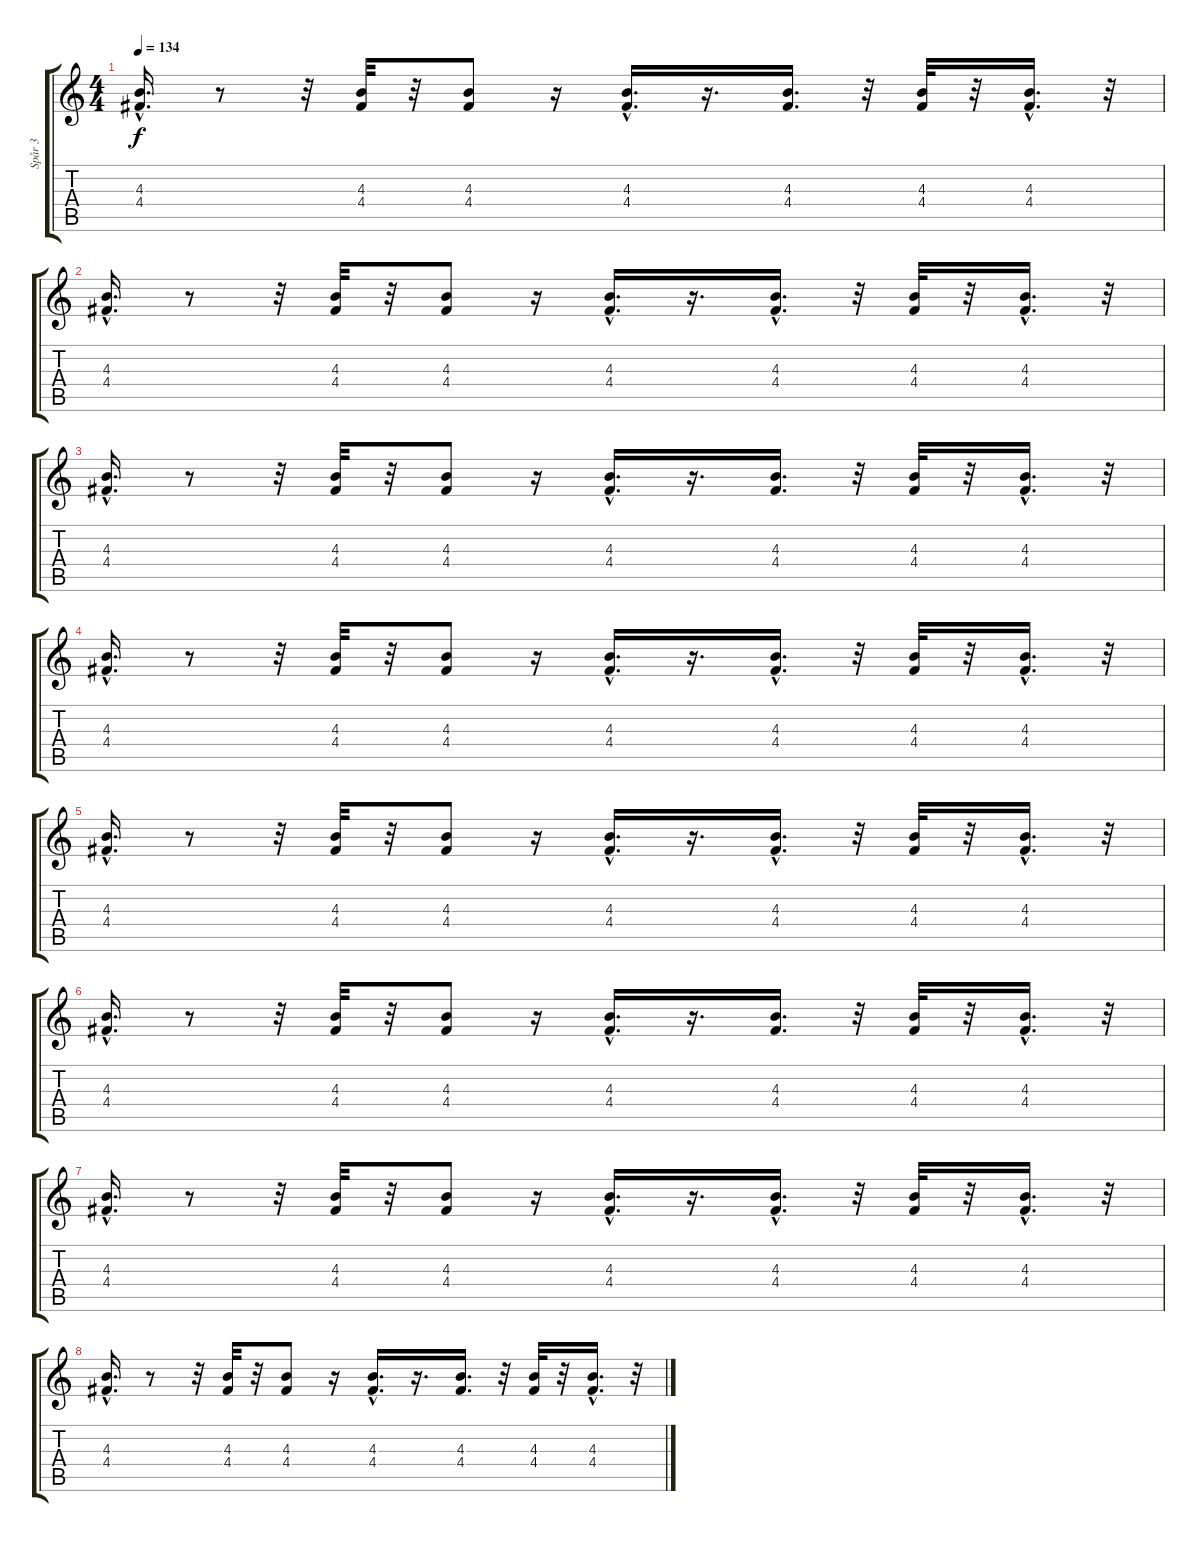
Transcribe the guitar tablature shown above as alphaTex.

\track ("Spår 3" "Spår 3") {instrument overdrivenguitar}
\staff {score tabs}
\tuning (E4 B3 G3 D3 A2 E2) {hide}
\ts (4 4)
\tempo 134
\clef g2
\ks c
(4.3{hac} 4.4).16{d dy f} r.8 r.32 (4.3 4.4).32 r.32 (4.3 4.4).8 r.16 (4.3{hac} 4.4{hac}).16{d} r.16{d} (4.3 4.4).16{d} r.32 (4.3 4.4).32 r.32 (4.3{hac} 4.4).16{d} r.32 |
(4.3{hac} 4.4).16{d} r.8 r.32 (4.3 4.4).32 r.32 (4.3 4.4).8 r.16 (4.3{hac} 4.4{hac}).16{d} r.16{d} (4.3{hac} 4.4).16{d} r.32 (4.3 4.4).32 r.32 (4.3{hac} 4.4).16{d} r.32 |
(4.3{hac} 4.4).16{d} r.8 r.32 (4.3 4.4).32 r.32 (4.3 4.4).8 r.16 (4.3{hac} 4.4{hac}).16{d} r.16{d} (4.3 4.4).16{d} r.32 (4.3 4.4).32 r.32 (4.3{hac} 4.4).16{d} r.32 |
(4.3{hac} 4.4).16{d} r.8 r.32 (4.3 4.4).32 r.32 (4.3 4.4).8 r.16 (4.3{hac} 4.4{hac}).16{d} r.16{d} (4.3{hac} 4.4).16{d} r.32 (4.3 4.4).32 r.32 (4.3{hac} 4.4).16{d} r.32 |
(4.3{hac} 4.4).16{d} r.8 r.32 (4.3 4.4).32 r.32 (4.3 4.4).8 r.16 (4.3{hac} 4.4{hac}).16{d} r.16{d} (4.3{hac} 4.4).16{d} r.32 (4.3 4.4).32 r.32 (4.3{hac} 4.4).16{d} r.32 |
(4.3{hac} 4.4).16{d} r.8 r.32 (4.3 4.4).32 r.32 (4.3 4.4).8 r.16 (4.3{hac} 4.4{hac}).16{d} r.16{d} (4.3 4.4).16{d} r.32 (4.3 4.4).32 r.32 (4.3{hac} 4.4).16{d} r.32 |
(4.3{hac} 4.4).16{d} r.8 r.32 (4.3 4.4).32 r.32 (4.3 4.4).8 r.16 (4.3{hac} 4.4{hac}).16{d} r.16{d} (4.3{hac} 4.4).16{d} r.32 (4.3 4.4).32 r.32 (4.3{hac} 4.4).16{d} r.32 |
(4.3{hac} 4.4).16{d} r.8 r.32 (4.3 4.4).32 r.32 (4.3 4.4).8 r.16 (4.3{hac} 4.4{hac}).16{d} r.16{d} (4.3 4.4).16{d} r.32 (4.3 4.4).32 r.32 (4.3{hac} 4.4).16{d} r.32
